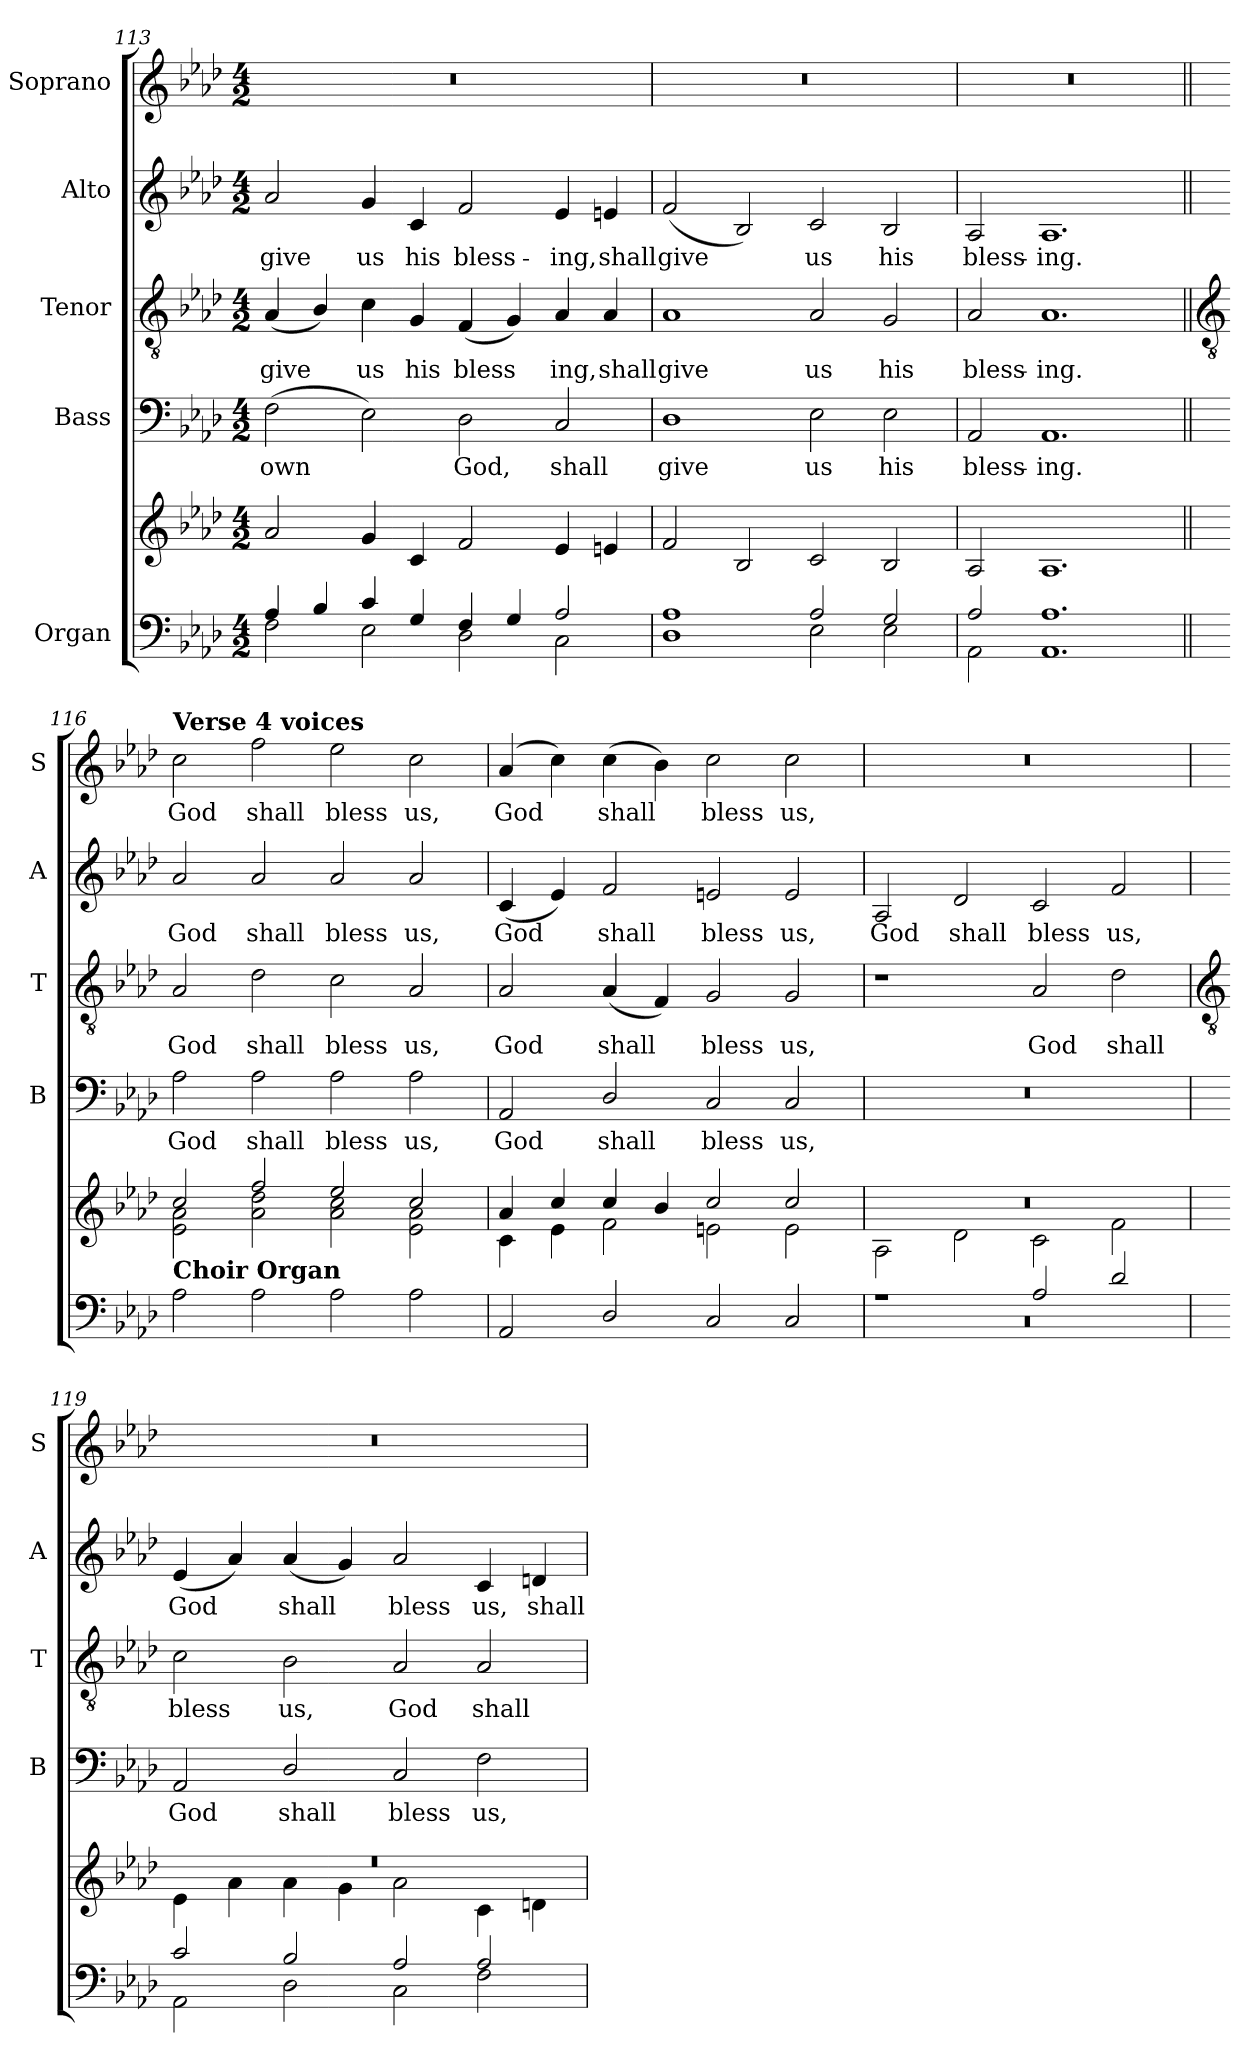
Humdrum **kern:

**kern	**kern	**kern	**text	**kern	**text	**kern	**text	**kern	**text
*part5	*part5	*part4	*part4	*part3	*part3	*part2	*part2	*part1	*part1
*staff6	*staff5	*staff4	*staff4	*staff3	*staff3	*staff2	*staff2	*staff1	*staff1
*I"Organ	*	*I"Bass	*	*I"Tenor	*	*I"Alto	*	*I"Soprano	*
*	*	*I'B	*	*I'T	*	*I'A	*	*I'S	*
*clefF4	*clefG2	*clefF4	*	*clefGv2	*	*clefG2	*	*clefG2	*
*k[b-e-a-d-]	*k[b-e-a-d-]	*k[b-e-a-d-]	*	*k[b-e-a-d-]	*	*k[b-e-a-d-]	*	*k[b-e-a-d-]	*
*A-:	*A-:	*A-:	*	*A-:	*	*A-:	*	*A-:	*
*M4/2	*M4/2	*M4/2	*	*M4/2	*	*M4/2	*	*M4/2	*
=113	=113	=113	=113	=113	=113	=113	=113	=113	=113
*^	*^	*	*	*	*	*	*	*	*
!	!	!	!	!	!LO:LY:b	!	!LO:LY:b	!	!LO:LY:b	!	!
4A-/	2F\	0ryy	2a-/	(>2F	own	(<4A-/	give	2a-	give	0r	.
4B-/	.	.	.	.	.	4B-/)	.	.	.	.	.
!	!	!	!	!	!	!	!LO:LY:b	!	!LO:LY:b	!	!
4c/	2E-\	.	4g/	2E-)	.	4c	us	4g	us	.	.
!	!	!	!	!	!	!	!LO:LY:b	!	!LO:LY:b	!	!
4G/	.	.	4c/	.	.	4G	his	4c	his	.	.
!	!	!	!	!	!LO:LY:b	!	!LO:LY:b	!	!LO:LY:b	!	!
4F/	2D-\	.	2f/	2D-	God,	(<4F	bless	2f	bless-	.	.
4G/	.	.	.	.	.	4G)	.	.	.	.	.
!	!	!	!	!	!LO:LY:b	!	!LO:LY:b	!	!LO:LY:b	!	!
2A-/	2C\	.	4e-/	2C	shall	4A-	ing,	4e-	-ing,	.	.
!	!	!	!	!	!	!	!LO:LY:b	!	!LO:LY:b	!	!
.	.	.	4en/	.	.	4A-	shall	4en	shall	.	.
=114	=114	=114	=114	=114	=114	=114	=114	=114	=114	=114	=114
!	!	!	!	!	!LO:LY:b	!	!LO:LY:b	!	!LO:LY:b	!	!
1A-/	1D-\	0ryy	2f/	1D-	give	1A-	give	(<2f	give	0r	.
.	.	.	2B-/	.	.	.	.	2B-)	.	.	.
!	!	!	!	!	!LO:LY:b	!	!LO:LY:b	!	!LO:LY:b	!	!
2A-/	2E-\	.	2c/	2E-	us	2A-	us	2c	us	.	.
!	!	!	!	!	!LO:LY:b	!	!LO:LY:b	!	!LO:LY:b	!	!
2G/	2E-\	.	2B-/	2E-	his	2G	his	2B-	his	.	.
=115	=115	=115	=115	=115	=115	=115	=115	=115	=115	=115	=115
!	!	!	!	!	!LO:LY:b	!	!LO:LY:b	!	!LO:LY:b	!	!
2A-/	2AA-\	0ryy	2A-/	2AA-	bless-	2A-	bless-	2A-	bless-	0r	.
!	!	!	!	!	!LO:LY:b	!	!LO:LY:b	!	!LO:LY:b	!	!
1.A-/	1.AA-\	.	1.A-/	1.AA-	-ing.	1.A-	-ing.	1.A-	-ing.	.	.
!!LO:LB:g=z
=116||	=116||	=116||	=116||	=116||	=116||	=116||	=116||	=116||	=116||	=116||	=116||
*	*	*	*	*	*	*clefGv2	*	*	*	*	*
!	!	!	!	!	!	!	!	!	!	!LO:TX:a:B:t=Verse 4 voices	!
!	!	!LO:TX:b:B:t=Choir Organ	!	!	!	!	!	!	!	!	!
!	!	!	!	!	!LO:LY:b	!	!LO:LY:b	!	!LO:LY:b	!	!LO:LY:b
0ryy	2A-\	2cc/	2e-\ 2a-\	2A-	God	2A-	God	2a-	God	2cc	God
!	!	!	!	!	!LO:LY:b	!	!LO:LY:b	!	!LO:LY:b	!	!LO:LY:b
.	2A-\	2ff/	2a-\ 2dd-\	2A-	shall	2d-	shall	2a-	shall	2ff	shall
!	!	!	!	!	!LO:LY:b	!	!LO:LY:b	!	!LO:LY:b	!	!LO:LY:b
.	2A-\	2ee-/	2a-\ 2cc\	2A-	bless	2c	bless	2a-	bless	2ee-	bless
!	!	!	!	!	!LO:LY:b	!	!LO:LY:b	!	!LO:LY:b	!	!LO:LY:b
.	2A-\	2cc/	2e-\ 2a-\	2A-	us,	2A-	us,	2a-	us,	2cc	us,
=117	=117	=117	=117	=117	=117	=117	=117	=117	=117	=117	=117
!	!	!	!	!	!LO:LY:b	!	!LO:LY:b	!	!LO:LY:b	!	!LO:LY:b
0ryy	2AA-/	4a-/	4c\	2AA-	God	2A-	God	(<4c	God	(<4a-	God
.	.	4cc/	4e-\	.	.	.	.	4e-)	.	4cc)	.
!	!	!	!	!	!LO:LY:b	!	!LO:LY:b	!	!LO:LY:b	!	!LO:LY:b
.	2D-/	4cc/	2f\	2D-/	shall	(<4A-	shall	2f	shall	(>4cc	shall
.	.	4b-/	.	.	.	4F)	.	.	.	4b-)	.
!	!	!	!	!	!LO:LY:b	!	!LO:LY:b	!	!LO:LY:b	!	!LO:LY:b
.	2C/	2cc/	2en\	2C	bless	2G	bless	2en	bless	2cc	bless
!	!	!	!	!	!LO:LY:b	!	!LO:LY:b	!	!LO:LY:b	!	!LO:LY:b
.	2C/	2cc/	2e\	2C	us,	2G	us,	2e	us,	2cc	us,
=118	=118	=118	=118	=118	=118	=118	=118	=118	=118	=118	=118
!	!	!	!	!	!	!	!	!	!LO:LY:b	!	!
1r	0r	0r	2A-\	0r	.	1r	.	2A-	God	0r	.
!	!	!	!	!	!	!	!	!	!LO:LY:b	!	!
.	.	.	2d-\	.	.	.	.	2d-	shall	.	.
!	!	!	!	!	!	!	!LO:LY:b	!	!LO:LY:b	!	!
2A-/	.	.	2c\	.	.	2A-	God	2c	bless	.	.
!	!	!	!	!	!	!	!LO:LY:b	!	!LO:LY:b	!	!
2d-/	.	.	2f\	.	.	2d-	shall	2f	us,	.	.
!!LO:LB:g=z
=119	=119	=119	=119	=119	=119	=119	=119	=119	=119	=119	=119
*	*	*	*	*	*	*clefGv2	*	*	*	*	*
!	!	!	!	!	!LO:LY:b	!	!LO:LY:b	!	!LO:LY:b	!	!
2c/	2AA-\	0r	4e-\	2AA-	God	2c	bless	(<4e-	God	0r	.
.	.	.	4a-\	.	.	.	.	4a-)	.	.	.
!	!	!	!	!	!LO:LY:b	!	!LO:LY:b	!	!LO:LY:b	!	!
2B-/	2D-\	.	4a-\	2D-/	shall	2B-	us,	(<4a-	shall	.	.
.	.	.	4g\	.	.	.	.	4g)	.	.	.
!	!	!	!	!	!LO:LY:b	!	!LO:LY:b	!	!LO:LY:b	!	!
2A-/	2C\	.	2a-\	2C	bless	2A-	God	2a-	bless	.	.
!	!	!	!	!	!LO:LY:b	!	!LO:LY:b	!	!LO:LY:b	!	!
2A-/	2F\	.	4c\	2F	us,	2A-	shall	4c	us,	.	.
!	!	!	!	!	!	!	!	!	!LO:LY:b	!	!
.	.	.	4dn\	.	.	.	.	4dn	shall	.	.
*v	*v	*	*	*	*	*	*	*	*	*	*
*	*v	*v	*	*	*	*	*	*	*	*
=	=	=	=	=	=	=	=	=	=
*-	*-	*-	*-	*-	*-	*-	*-	*-	*-
